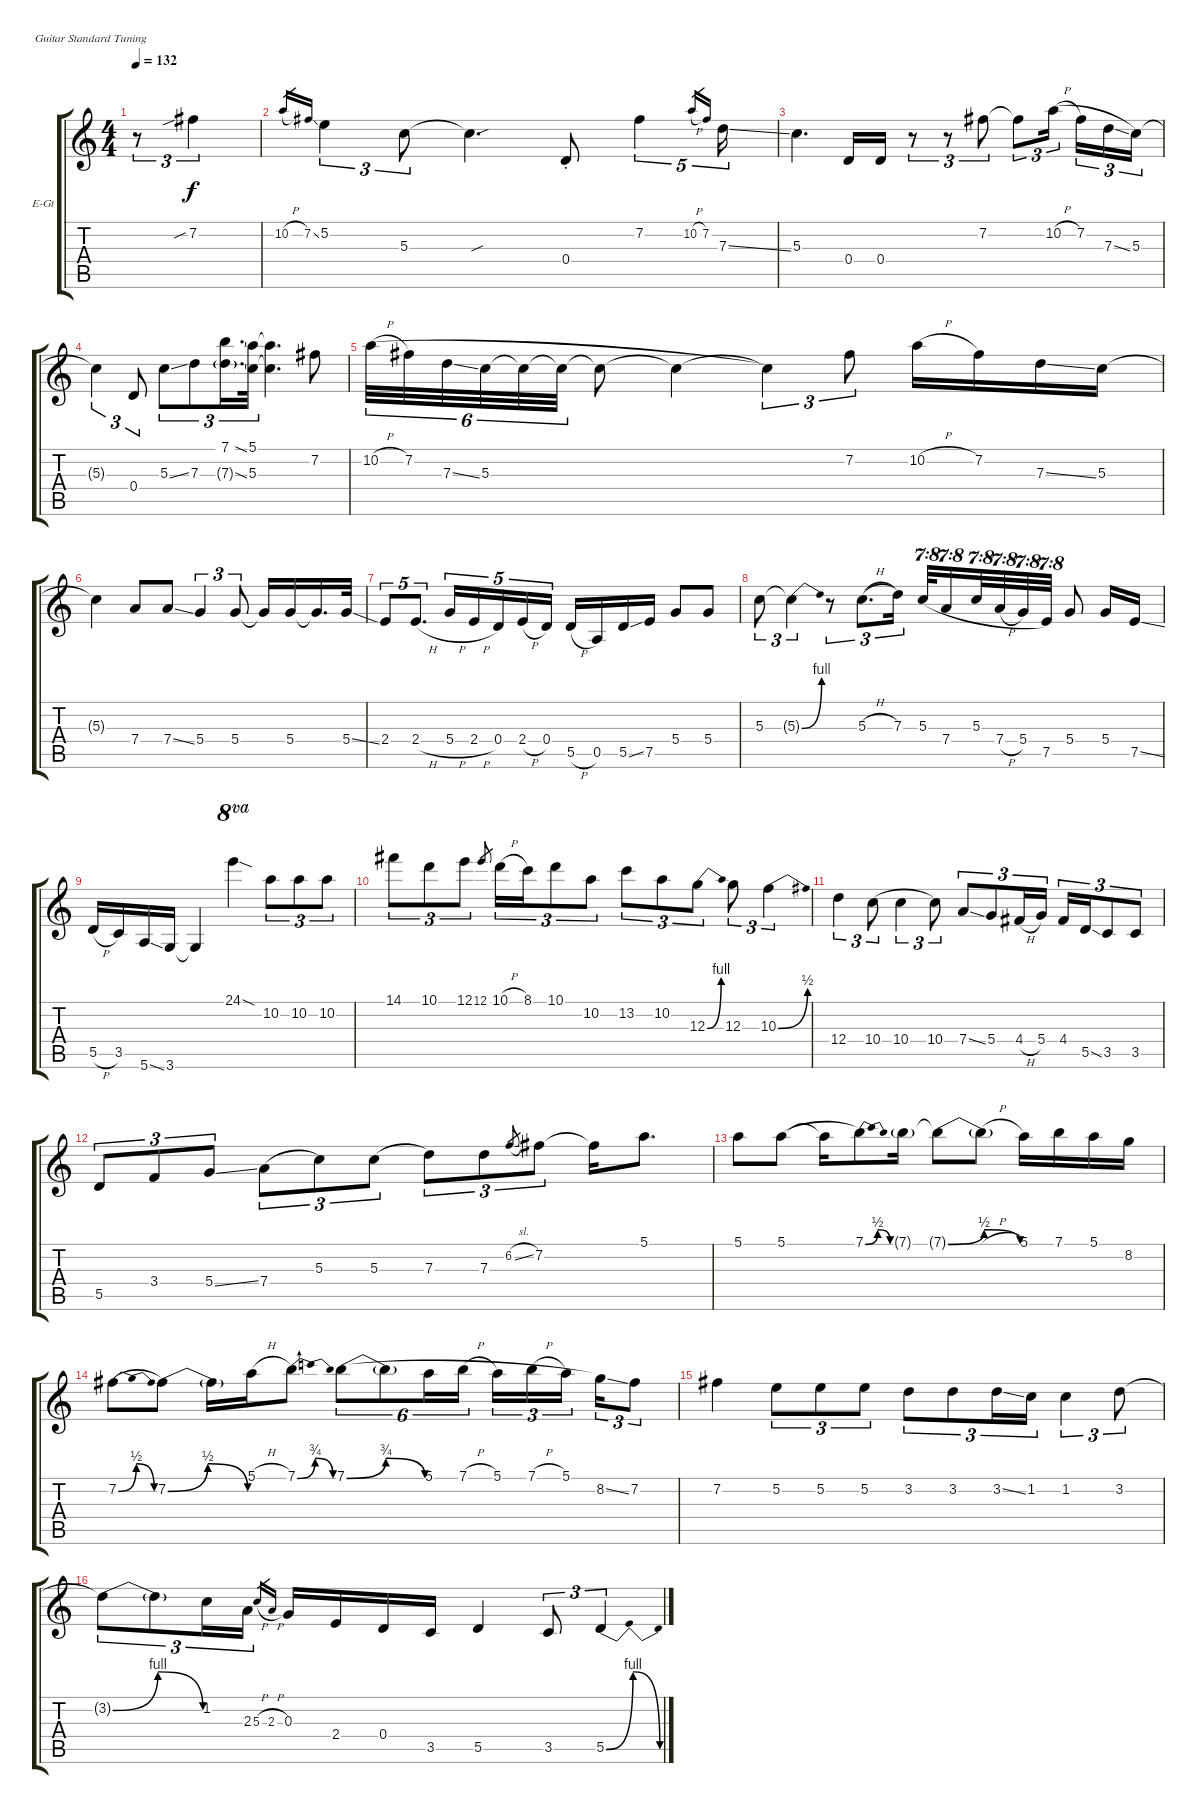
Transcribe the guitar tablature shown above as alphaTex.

\defaultSystemsLayout 4
\bracketExtendMode groupsimilarinstruments
\multiTrackTrackNamePolicy hidden
\firstSystemTrackNameOrientation horizontal
\otherSystemsTrackNameOrientation horizontal
\track ("Electric Guitar" "E-Gt") {instrument electricguitarclean}
\staff {score tabs}
\tuning (E4 B3 G3 D3 A2 E2)
\ts (4 4)
\ac
\tempo 132
\clef g2
\ks c
r.8{tu (3 2) dy f instrument electricguitarclean} 7.2{sib}.4{tu (3 2)} |
10.2{h}.16{gr} 7.2{ss}.16{gr} 5.2.4{tu (3 2)} 5.3.8{tu (3 2)} 5.3{sou t}.4{d} 0.4{st}.8 7.2.4{tu (5 4)} 10.2{h}.16{tu (5 4) gr} 7.2.16{tu (5 4) gr} 7.3{ss}.16{tu (5 4)} |
5.3.4{d} 0.4.16 0.4.16 r.8{tu (3 2)} r.8{tu (3 2)} 7.2.8{tu (3 2)} 7.2{t}.8{tu (3 2)} 10.2{h}.16{tu (3 2) legatoorigin} 7.2.16{tu (3 2) legatoorigin} 7.3{ss}.16{tu (3 2) legatoorigin} 5.3.16{tu (3 2)} |
5.3{t}.4{tu (3 2)} 0.4.8{tu (3 2)} 5.3{ss}.8{tu (3 2)} 7.3.8{tu (3 2)} (7.3{ss g} 7.1{ss}).16{d tu (3 2)} (5.1 5.3).32{tu (3 2)} (5.1{t} 5.3{t}).4{d} 7.2.8 |
10.2{h}.32{tu (6 4) legatoorigin} 7.2.32{tu (6 4) legatoorigin} 7.3{ss}.32{tu (6 4) legatoorigin} 5.3.32{tu (6 4) legatoorigin} 5.3{t}.32{tu (6 4) legatoorigin} 5.3{t}.32{tu (6 4) legatoorigin} 5.3{t}.8{legatoorigin} 5.3{t}.4{legatoorigin} 5.3{t}.4{tu (3 2)} 7.2.8{tu (3 2)} 10.2{h}.16 7.2.16 7.3{ss}.16 5.3.16 |
5.3{t}.4 7.4.8 7.4{ss}.8 5.4.4{tu (3 2)} 5.4.8{tu (3 2)} 5.4{t}.16 5.4.16 5.4{t}.16{d} 5.4{ss}.32 |
2.4.8{tu (5 4)} 2.4{h}.8{d tu (5 4)} 5.4{h}.16{tu (5 4)} 2.4{h}.16{tu (5 4)} 0.4.16{tu (5 4)} 2.4{h}.16{tu (5 4)} 0.4.16{tu (5 4)} 5.5{h}.16 0.5.16 5.5{ss}.16 7.5.16 5.4.8 5.4.8 |
5.3.8{tu (3 2)} 5.3{be (bend 0 0 60 4) t}.4{tu (3 2)} r.8{tu (3 2)} 5.3{h}.8{d tu (3 2) legatoorigin} 7.3.16{tu (3 2)} 5.3.32{tu (7 8) legatoorigin} 7.4.16{tu (7 8) legatoorigin} 5.3.32{tu (7 8) legatoorigin} 7.4{h}.32{tu (7 8) legatoorigin} 5.4.32{tu (7 8) legatoorigin} 7.5.32{tu (7 8)} 5.4.8 5.4.16 7.5{ss}.16 |
5.5{h}.16 3.5.16 5.6{ss}.16 3.6.16 3.6{t}.4 24.1{sod}.4{ot 8va} 10.2.8{tu (3 2)} 10.2.8{tu (3 2)} 10.2.8{tu (3 2)} |
14.1.8{tu (3 2)} 10.1.8{tu (3 2)} 12.1.8{tu (3 2)} 12.1.8{tu (3 2) gr} 10.1{h}.16{tu (3 2)} 8.1.16{tu (3 2)} 10.1.8{tu (3 2)} 10.2.8{tu (3 2)} 13.2.8{tu (3 2)} 10.2.8{tu (3 2)} 12.3{be (bend 0 0 59.4 4)}.8{tu (3 2)} 12.3.8{tu (3 2)} 10.3{be (bend 0 0 60 2)}.4{tu (3 2)} |
12.4.4{tu (3 2)} 10.4.8{tu (3 2) legatoorigin} 10.4.4{tu (3 2) legatoorigin} 10.4.8{tu (3 2)} 7.4{ss}.8{tu (3 2)} 5.4.8{tu (3 2)} 4.4{h}.16{tu (3 2)} 5.4.16{tu (3 2)} 4.4.16{tu (3 2)} 5.5{ss}.16{tu (3 2)} 3.5.8{tu (3 2)} 3.5.8{tu (3 2)} |
5.5.8{tu (3 2)} 3.4.8{tu (3 2)} 5.4{ss}.8{tu (3 2)} 7.4.8{tu (3 2) legatoorigin} 5.3.8{tu (3 2)} 5.3.8{tu (3 2) legatoorigin} 7.3.8{tu (3 2)} 7.3.8{tu (3 2)} 6.2{sl}.8{tu (3 2) gr} 7.2.8{tu (3 2)} 7.2{t}.16 5.1.8{d} |
5.1.8 5.1.8{legatoorigin} 5.1{t}.16{legatoorigin} 7.1{be (bendrelease 0 0 22.8 2 47.4 2 59.4 0)}.8 7.1{g}.16 7.1{be (bendrelease 0 0 22.8 2 47.4 2 59.4 0) t}.8 7.1{h t}.8 5.1.16 7.1.16 5.1.16 8.2.16 |
7.2{be (bendrelease 0 0 19.8 2 34.199999999999996 2 59.4 0)}.8{legatoorigin} 7.2{be (bendrelease 0 0 19.2 2 33.6 2 59.4 0)}.8 7.2{t}.16 5.1{h}.16 7.1{be (bendrelease 0 0 21 3 36 3 59.4 0)}.8 7.1{be (bendrelease 0 0 18 3 35.4 3 59.4 0)}.8{tu (6 4) legatoorigin} 7.1{t}.8{tu (6 4) legatoorigin} 5.1.16{tu (6 4) legatoorigin} 7.1{h}.16{tu (6 4) legatoorigin} 5.1.16{tu (3 2) legatoorigin} 7.1{h}.16{tu (3 2) legatoorigin} 5.1.16{tu (3 2) legatoorigin} 8.2{ss}.16{tu (3 2)} 7.2.8{tu (3 2)} |
7.2.4 5.2.8{tu (3 2)} 5.2.8{tu (3 2)} 5.2.8{tu (3 2)} 3.2.8{tu (3 2)} 3.2.8{tu (3 2)} 3.2{ss}.16{tu (3 2)} 1.2.16{tu (3 2)} 1.2.4{tu (3 2)} 3.2.8{tu (3 2)} |
3.2{be (bendrelease 0 0 21.599999999999998 4 38.4 4 60 0) t}.8{tu (3 2)} 3.2{t}.8{tu (3 2)} 1.2.16{tu (3 2)} 2.3.16{tu (3 2)} 5.3{h}.16{gr} 2.3{h}.16{gr} 0.3.16 2.4.16 0.4.16 3.5.16 5.5.4 3.5.8{tu (3 2)} 5.5{be (bendrelease 0 0 21 4 36.6 4 59.4 0)}.4{tu (3 2)}
